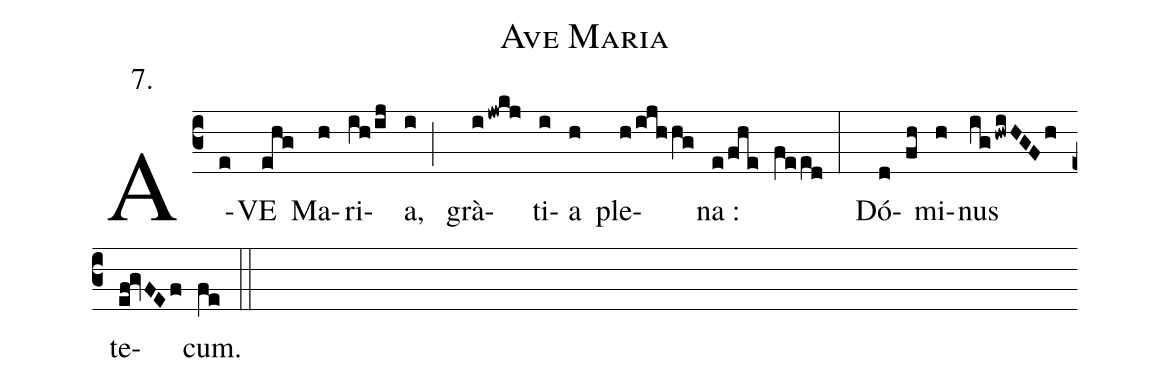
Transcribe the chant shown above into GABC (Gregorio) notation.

name: Ave Maria;
annotation: 7.;
%%
(c3) A(e)VE(ehg) Ma(h)ri(ih/ij)a,(i;) grà(ijwkj)ti(i)a(h) ple(h/ijhhg)na :(e/fhe feed:) Dó(d fh)mi(h)nus(ighwiHGFh) te(ef!gvFEf)cum.(fe::)
